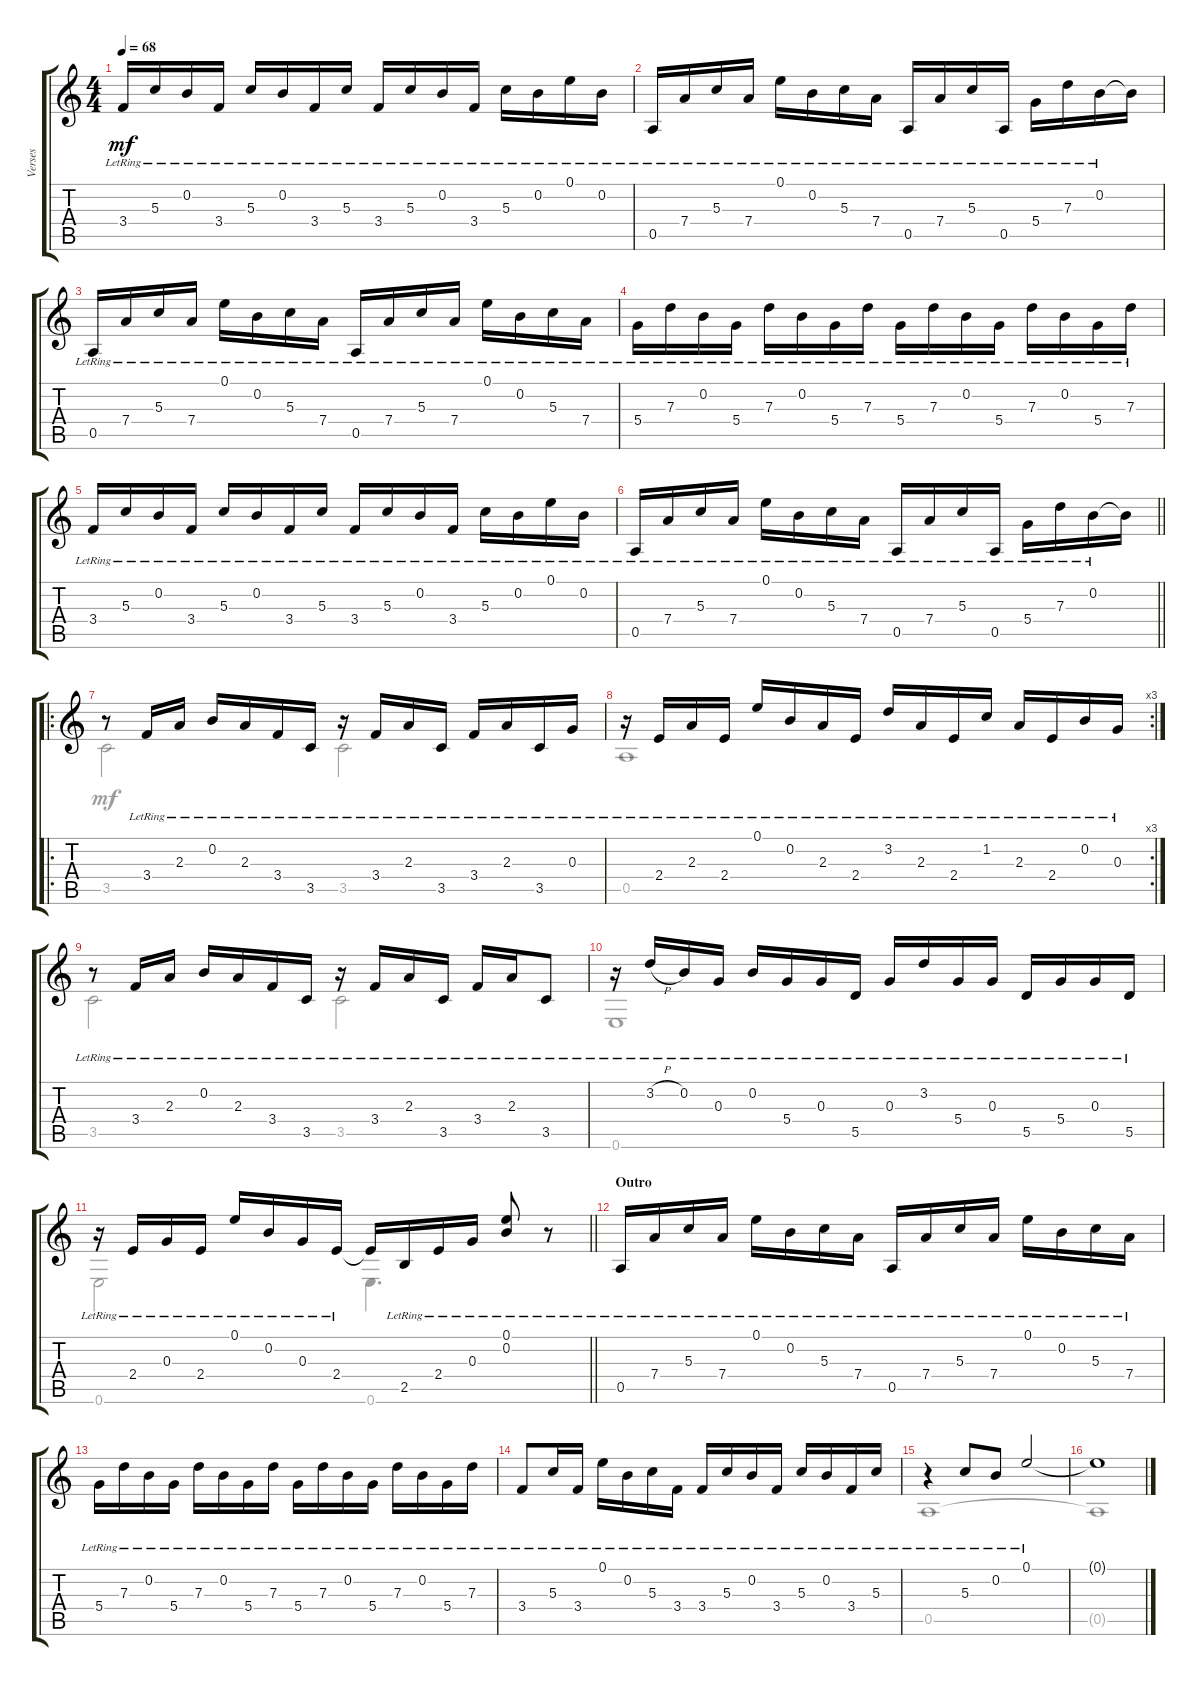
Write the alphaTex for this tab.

\track ("Verses" "Verses") {instrument acousticguitarnylon}
\staff {score tabs}
\tuning (E4 B3 G3 D3 A2 E2) {hide}
\voice
\ts (4 4)
\tempo 68
\clef g2
\ks c
3.4{lr}.16{dy mf} 5.3{lr}.16 0.2{lr}.16 3.4{lr}.16 5.3{lr}.16 0.2{lr}.16 3.4{lr}.16 5.3{lr}.16 3.4{lr}.16 5.3{lr}.16 0.2{lr}.16 3.4{lr}.16 5.3{lr}.16 0.2{lr}.16 0.1{lr}.16 0.2{lr}.16 |
0.5{lr}.16 7.4{lr}.16 5.3{lr}.16 7.4{lr}.16 0.1{lr}.16 0.2{lr}.16 5.3{lr}.16 7.4{lr}.16 0.5{lr}.16 7.4{lr}.16 5.3{lr}.16 0.5{lr}.16 5.4{lr}.16 7.3{lr}.16 0.2{lr}.16 0.2{t}.16 |
0.5{lr}.16 7.4{lr}.16 5.3{lr}.16 7.4{lr}.16 0.1{lr}.16 0.2{lr}.16 5.3{lr}.16 7.4{lr}.16 0.5{lr}.16 7.4{lr}.16 5.3{lr}.16 7.4{lr}.16 0.1{lr}.16 0.2{lr}.16 5.3{lr}.16 7.4{lr}.16 |
5.4{lr}.16 7.3{lr}.16 0.2{lr}.16 5.4{lr}.16 7.3{lr}.16 0.2{lr}.16 5.4{lr}.16 7.3{lr}.16 5.4{lr}.16 7.3{lr}.16 0.2{lr}.16 5.4{lr}.16 7.3{lr}.16 0.2{lr}.16 5.4{lr}.16 7.3{lr}.16 |
3.4{lr}.16 5.3{lr}.16 0.2{lr}.16 3.4{lr}.16 5.3{lr}.16 0.2{lr}.16 3.4{lr}.16 5.3{lr}.16 3.4{lr}.16 5.3{lr}.16 0.2{lr}.16 3.4{lr}.16 5.3{lr}.16 0.2{lr}.16 0.1{lr}.16 0.2{lr}.16 |
\barLineRight lightlight
0.5{lr}.16 7.4{lr}.16 5.3{lr}.16 7.4{lr}.16 0.1{lr}.16 0.2{lr}.16 5.3{lr}.16 7.4{lr}.16 0.5{lr}.16 7.4{lr}.16 5.3{lr}.16 0.5{lr}.16 5.4{lr}.16 7.3{lr}.16 0.2{lr}.16 0.2{t}.16 |
\ro
r.8 3.4{lr}.16 2.3{lr}.16 0.2{lr}.16 2.3{lr}.16 3.4{lr}.16 3.5{lr}.16 r.16 3.4{lr}.16 2.3{lr}.16 3.5{lr}.16 3.4{lr}.16 2.3{lr}.16 3.5{lr}.16 0.3{lr}.16 |
\rc 3
r.16 2.4{lr}.16 2.3{lr}.16 2.4{lr}.16 0.1{lr}.16 0.2{lr}.16 2.3{lr}.16 2.4{lr}.16 3.2{lr}.16 2.3{lr}.16 2.4{lr}.16 1.2{lr}.16 2.3{lr}.16 2.4{lr}.16 0.2{lr}.16 0.3{lr}.16 |
r.8 3.4{lr}.16 2.3{lr}.16 0.2{lr}.16 2.3{lr}.16 3.4{lr}.16 3.5{lr}.16 r.16 3.4{lr}.16 2.3{lr}.16 3.5{lr}.16 3.4{lr}.16 2.3{lr}.16 3.5{lr}.8 |
r.16 3.2{h lr}.16 0.2{lr}.16 0.3{lr}.16 0.2{lr}.16 5.4{lr}.16 0.3{lr}.16 5.5{lr}.16 0.3{lr}.16 3.2{lr}.16 5.4{lr}.16 0.3{lr}.16 5.5{lr}.16 5.4{lr}.16 0.3{lr}.16 5.5{lr}.16 |
\barLineRight lightlight
r.16 2.4{lr}.16 0.3{lr}.16 2.4{lr}.16 0.1{lr}.16 0.2{lr}.16 0.3{lr}.16 2.4{lr}.16 2.4{t}.16 2.5{lr}.16 2.4{lr}.16 0.3{lr}.16 (0.1{lr} 0.2{lr}).8 r.8 |
\section ("" "Outro")
0.5{lr}.16 7.4{lr}.16 5.3{lr}.16 7.4{lr}.16 0.1{lr}.16 0.2{lr}.16 5.3{lr}.16 7.4{lr}.16 0.5{lr}.16 7.4{lr}.16 5.3{lr}.16 7.4{lr}.16 0.1{lr}.16 0.2{lr}.16 5.3{lr}.16 7.4{lr}.16 |
5.4{lr}.16 7.3{lr}.16 0.2{lr}.16 5.4{lr}.16 7.3{lr}.16 0.2{lr}.16 5.4{lr}.16 7.3{lr}.16 5.4{lr}.16 7.3{lr}.16 0.2{lr}.16 5.4{lr}.16 7.3{lr}.16 0.2{lr}.16 5.4{lr}.16 7.3{lr}.16 |
3.4{lr}.8 5.3{lr}.16 3.4{lr}.16 0.1{lr}.16 0.2{lr}.16 5.3{lr}.16 3.4{lr}.16 3.4{lr}.16 5.3{lr}.16 0.2{lr}.16 3.4{lr}.16 5.3{lr}.16 0.2{lr}.16 3.4{lr}.16 5.3{lr}.16 |
r.4 5.3{lr}.8 0.2{lr}.8 0.1{lr}.2 |
0.1{t}.1
\voice
\clef g2
\ottava regular
\simile none
\ks c
|
|
|
|
|
\barLineRight lightlight
|
3.5.2 3.5.2 |
0.5.1 |
3.5.2 3.5.2 |
0.6.1 |
\barLineRight lightlight
0.6.2 0.6.4{d} r.8 |
|
|
|
0.5.1 |
0.5{t}.1
